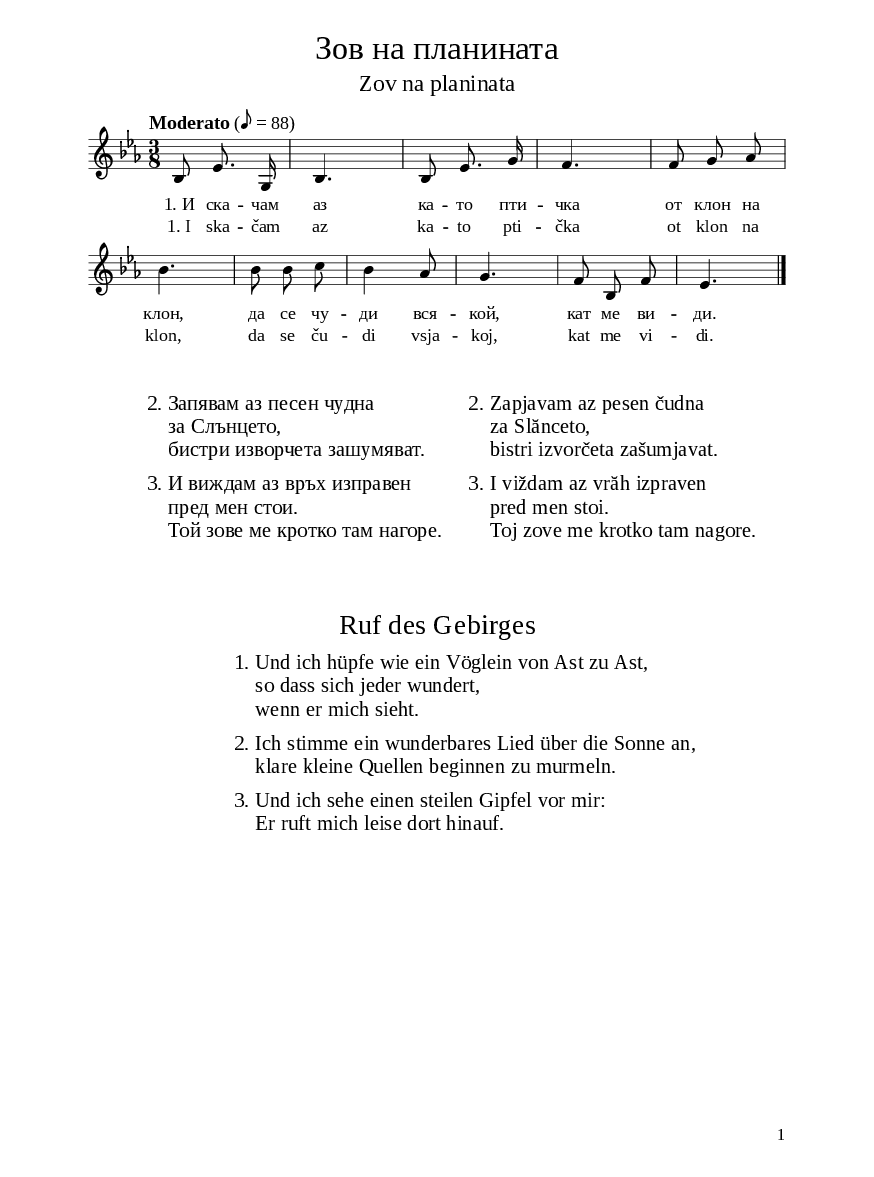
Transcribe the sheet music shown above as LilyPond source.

\version "2.24.4"

% include paper part and global functions
\include "include/globals.ily"

\bookpart {
  \label #'ref112_2
  \tocItem \markup "Зов на планината – Zov na planinata"
  \include "include/bookpart-paper.ily"
  \score {
    \include "include/score-layout.ily"


    \new Voice \relative c' {

      \clef treble
      \key es \major
      \time 3/8
      \tempoFunc "Moderato" 8 "88"
      \autoBeamOff
      bes8
      es8.  g,16 |
      bes4. |  bes8  es8. g16 |
      f4.|  f8  g8 as8 \break |
      bes4. | bes8  bes8 c8 | bes4
      as8 |  g4. | f8 bes,8 f'8 | es4. \bar "|."
    }

    \addlyrics {
      "1. И" ска -- чам аз ка -- то пти -- чка от клон на клон, да се чу -- ди вся -- кой, кат ме ви -- ди.
    }
    \addlyrics {
      "1. I" ska -- čam az ka -- to pti -- čka ot klon na klon, da se ču -- di vsja -- koj, kat me vi -- di.
    }

    \header {
      title = \titleFunc "Зов на планината" "Zov na planinata"
    }

    \midi{}

  } % score
  %\markup \dc-two "D.C.""con repitione"

  \markup \vspace #2

  \markup \abs-fontsize #10 {
    \hspace #8
    \override #`(baseline-skip . ,bgCoupletBaselineSkip) % affects space between column lines
    \column {
      \line {  2. Запявам аз  песен чудна}
      \line {   "   "  за Слънцето,}
      \line {   "   "  бистри изворчета зашумяват.}
      \vspace #0.5
      \line {3. И виждам аз връх изправен}
      \line {   "   " пред мен стои.}
      \line {   "   " Той зове ме кротко там нагоре.}
    }

    \hspace #3
    \override #`(baseline-skip . ,bgCoupletBaselineSkip)
    \column {
      \line {  2. Zapjavam az  pesen čudna}
      \line {   "   "  za Slănceto,}
      \line {   "   "  bistri izvorčeta zašumjavat.}
      \vspace #0.5
      \line {3. I viždam az vrăh izpraven}
      \line {   "   " pred men stoi.}
      \line {   "   " Toj zove me krotko tam nagore.}

    } %column
  } % markup




  % include foreign translation(s) of the song

  \markup \vspace #3
  \version "2.24.4"

\markup \fill-line { \fontsize #deTitleFontSize "Ruf des Gebirges" }

\markup \null
\markup \null
\markup \abs-fontsize #10 {
  \hspace #20
  \override #`(baseline-skip . ,deCoupletBaselineSkip)

  \column { 
    \line { 1. Und ich hüpfe wie ein Vöglein von Ast zu Ast, }

  \line {   "   "  so dass sich jeder wundert, }

   \line {   "   "  wenn er mich sieht.}
    \vspace #0.5

    \line { 2.  Ich stimme ein wunderbares Lied über die Sonne an,}

     \line {   "   "  klare kleine Quellen beginnen zu murmeln.}
   \vspace #0.5

    \line { 3. Und ich sehe einen steilen Gipfel vor mir:}

   \line {   "   "  Er ruft mich leise dort hinauf. }


  }


}


} % bookpart
